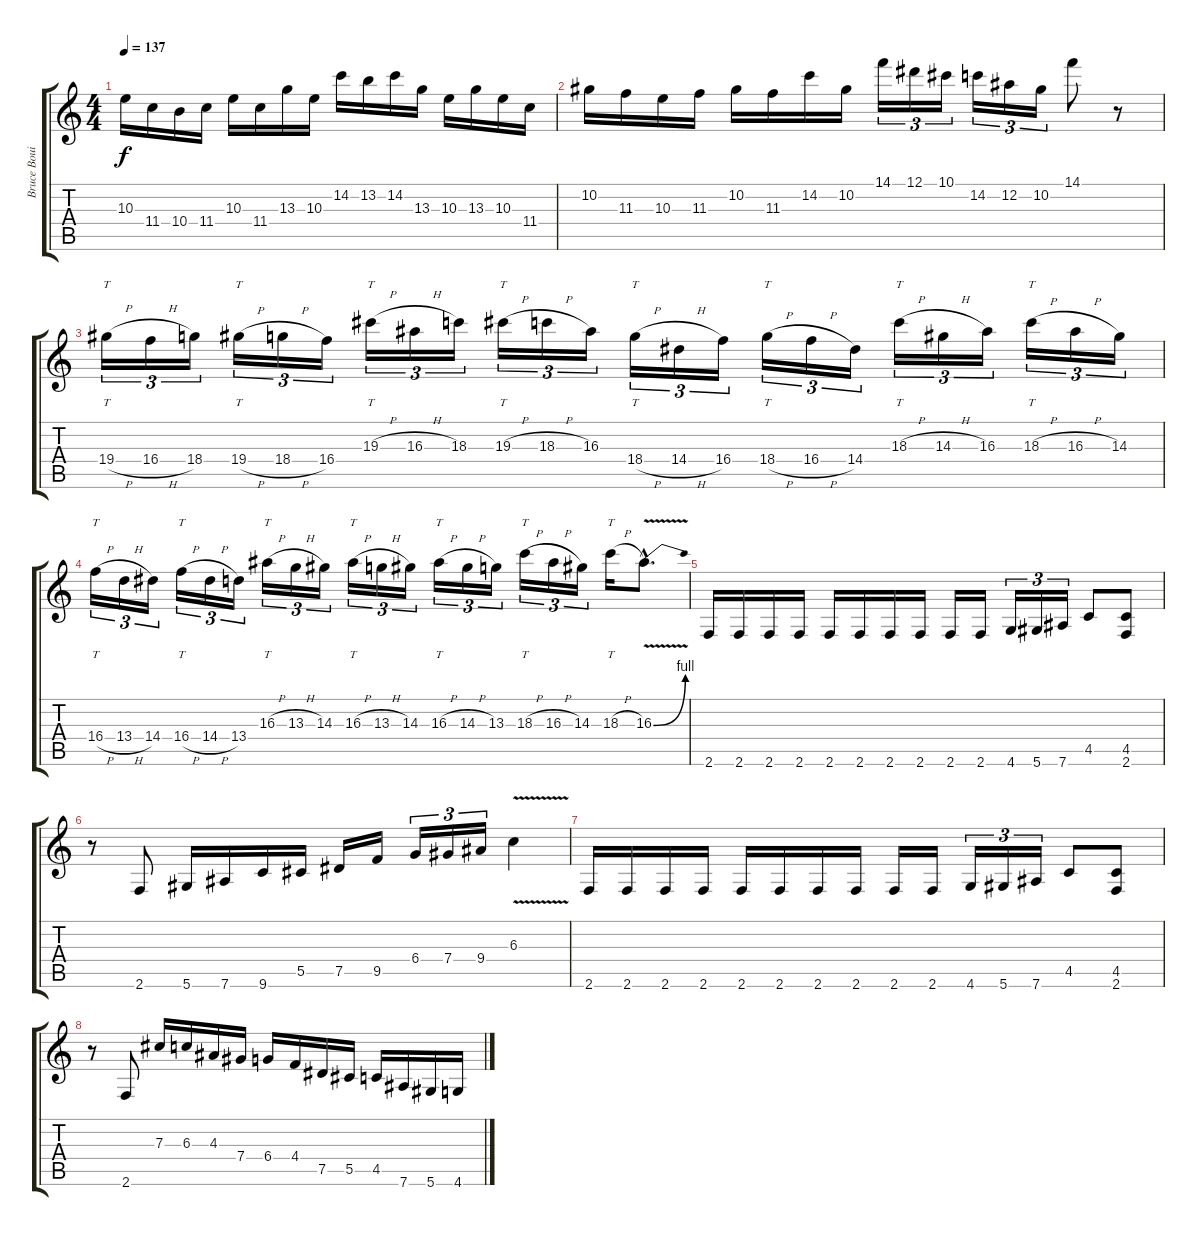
\track ("Bruce Bouillet" "Bruce Boui") {instrument distortionguitar}
\staff {score tabs}
\tuning (Eb4 Bb3 Gb3 Db3 Ab2 Eb2) {hide}
\ts (4 4)
\tempo 137
\clef g2
\ks c
10.3.16{dy f} 11.4.16 10.4.16 11.4.16 10.3.16 11.4.16 13.3.16 10.3.16 14.2.16 13.2.16 14.2.16 13.3.16 10.3.16 13.3.16 10.3.16 11.4.16 |
10.2.16 11.3.16 10.3.16 11.3.16 10.2.16 11.3.16 14.2.16 10.2.16 14.1.16{tu (3 2)} 12.1.16{tu (3 2)} 10.1.16{tu (3 2)} 14.2.16{tu (3 2)} 12.2.16{tu (3 2)} 10.2.16{tu (3 2)} 14.1.8 r.8 |
19.4{h}.16{tt tu (3 2)} 16.4{h}.16{tu (3 2)} 18.4.16{tu (3 2)} 19.4{h}.16{tt tu (3 2)} 18.4{h}.16{tu (3 2)} 16.4.16{tu (3 2)} 19.3{h}.16{tt tu (3 2)} 16.3{h}.16{tu (3 2)} 18.3.16{tu (3 2)} 19.3{h}.16{tt tu (3 2)} 18.3{h}.16{tu (3 2)} 16.3.16{tu (3 2)} 18.4{h}.16{tt tu (3 2)} 14.4{h}.16{tu (3 2)} 16.4.16{tu (3 2)} 18.4{h}.16{tt tu (3 2)} 16.4{h}.16{tu (3 2)} 14.4.16{tu (3 2)} 18.3{h}.16{tt tu (3 2)} 14.3{h}.16{tu (3 2)} 16.3.16{tu (3 2)} 18.3{h}.16{tt tu (3 2)} 16.3{h}.16{tu (3 2)} 14.3.16{tu (3 2)} |
16.4{h}.16{tt tu (3 2)} 13.4{h}.16{tu (3 2)} 14.4.16{tu (3 2)} 16.4{h}.16{tt tu (3 2)} 14.4{h}.16{tu (3 2)} 13.4.16{tu (3 2)} 16.3{h}.16{tt tu (3 2)} 13.3{h}.16{tu (3 2)} 14.3.16{tu (3 2)} 16.3{h}.16{tt tu (3 2)} 13.3{h}.16{tu (3 2)} 14.3.16{tu (3 2)} 16.3{h}.16{tt tu (3 2)} 14.3{h}.16{tu (3 2)} 13.3.16{tu (3 2)} 18.3{h}.16{tt tu (3 2)} 16.3{h}.16{tu (3 2)} 14.3.16{tu (3 2)} 18.3{h}.16{tt} 16.3{be (bend 0 0 60 4) v hac}.8{d} |
2.6.16 2.6.16 2.6.16 2.6.16 2.6.16 2.6.16 2.6.16 2.6.16 2.6.16 2.6.16 4.6.16{tu (3 2)} 5.6.16{tu (3 2)} 7.6.16{tu (3 2)} 4.5.8 (4.5 2.6).8 |
r.8 2.6.8 5.6.16 7.6.16 9.6.16 5.5.16 7.5.16 9.5.16 6.4.16{tu (3 2)} 7.4.16{tu (3 2)} 9.4.16{tu (3 2)} 6.3{v}.4 |
2.6.16 2.6.16 2.6.16 2.6.16 2.6.16 2.6.16 2.6.16 2.6.16 2.6.16 2.6.16 4.6.16{tu (3 2)} 5.6.16{tu (3 2)} 7.6.16{tu (3 2)} 4.5.8 (4.5 2.6).8 |
r.8 2.6.8 7.3.16 6.3.16 4.3.16 7.4.16 6.4.16 4.4.16 7.5.16 5.5.16 4.5.16 7.6.16 5.6.16 4.6.16
